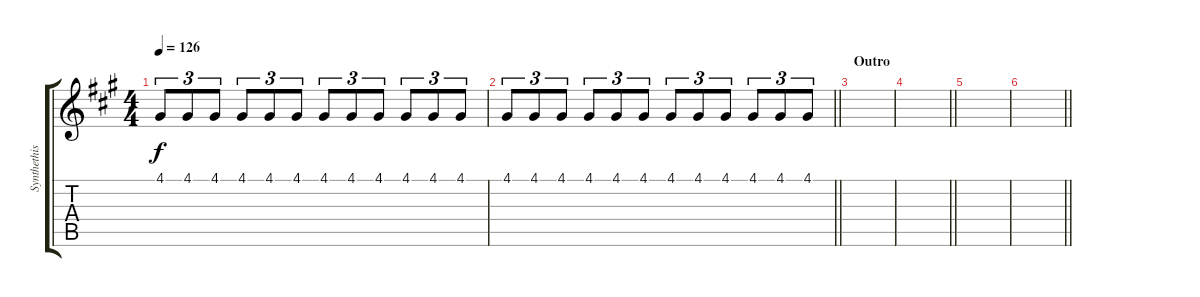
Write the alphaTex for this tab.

\track ("Synthethiser 2" "Synthethis") {instrument tremolostrings}
\staff {score tabs}
\tuning (E4 B3 G3 D3 A2 E2) {hide}
\ts (4 4)
\tempo 126
\clef g2
\ks a
4.1.8{tu (3 2) dy f} 4.1.8{tu (3 2)} 4.1.8{tu (3 2)} 4.1.8{tu (3 2)} 4.1.8{tu (3 2)} 4.1.8{tu (3 2)} 4.1.8{tu (3 2)} 4.1.8{tu (3 2)} 4.1.8{tu (3 2)} 4.1.8{tu (3 2)} 4.1.8{tu (3 2)} 4.1.8{tu (3 2)} |
\barLineRight lightlight
4.1.8{tu (3 2)} 4.1.8{tu (3 2)} 4.1.8{tu (3 2)} 4.1.8{tu (3 2)} 4.1.8{tu (3 2)} 4.1.8{tu (3 2)} 4.1.8{tu (3 2)} 4.1.8{tu (3 2)} 4.1.8{tu (3 2)} 4.1.8{tu (3 2)} 4.1.8{tu (3 2)} 4.1.8{tu (3 2)} |
\section ("" "Outro")
|
\barLineRight lightlight
|
|
\barLineRight lightlight
